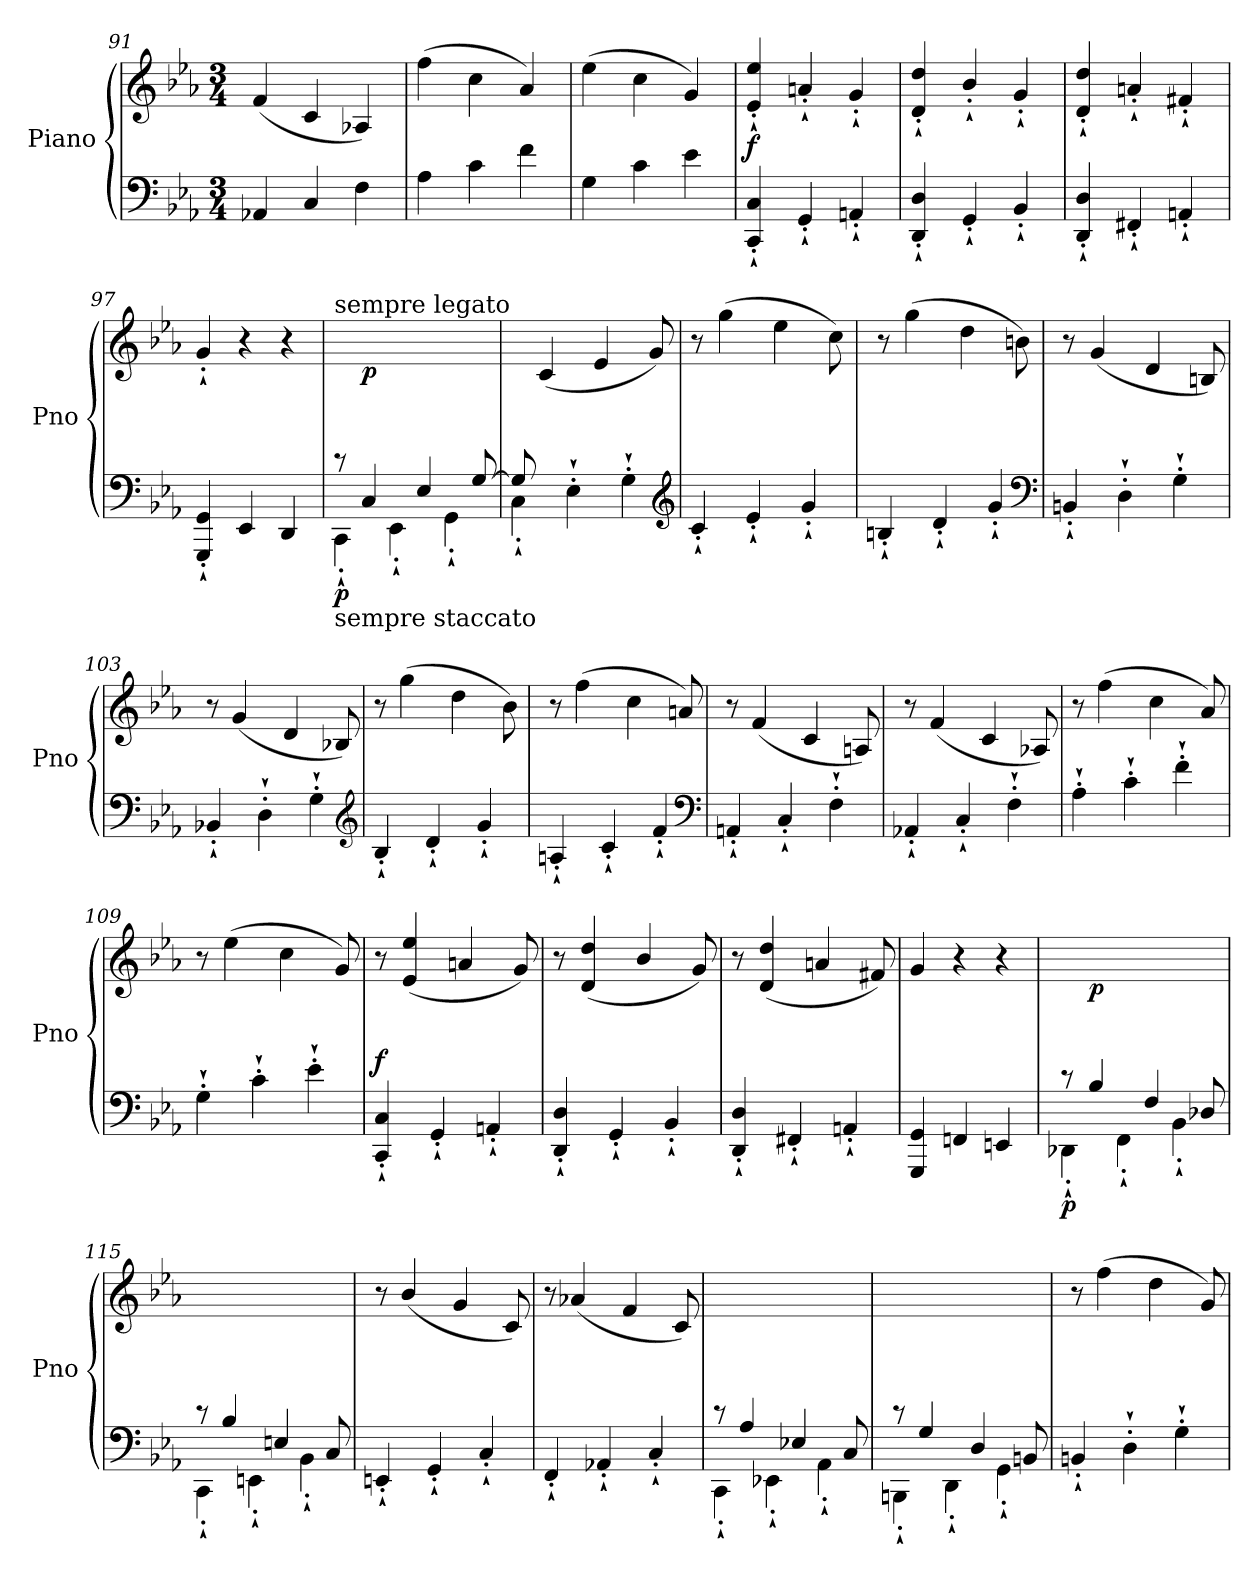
**kern	**kern	**dynam
*part1	*part1	*part1
*staff2	*staff1	*staff1/2
*I"Piano	*	*
*I'Pno	*	*
*clefF4	*clefG2	*
*k[b-e-a-]	*k[b-e-a-]	*
*E-:	*E-:	*
*M3/4	*M3/4	*
=91	=91	=91
4AA-X/	(4f/	.
4C/	4c/	.
4F\	4A-X/)	.
=92	=92	=92
4A-\	(4ff\	.
4c\	4cc\	.
4f\	4a-/)	.
!!LO:PB:g=z
=93	=93	=93
4G\	(4ee-\	.
4c\	4cc\	.
4e-\	4g/)	.
=94	=94	=94
!	!	!LO:DY:b
4CC/`' 4C/`'	4e-/`' 4ee-/`'	f
4GG`'/	4an`'/	.
4AAn`'/	4g`'/	.
=95	=95	=95
4DD/`' 4D/`'	4d/`' 4dd/`'	.
4GG`'/	4b-`'/	.
4BB-`'/	4g`'/	.
=96	=96	=96
4DD/`' 4D/`'	4d/`' 4dd/`'	.
4FF#X`'/	4an`'/	.
4AAn`'/	4f#X`'/	.
=97	=97	=97
4GGG/`' 4GG/`'	4g`'/	.
4EE-/	4r	.
4DD/	4r	.
=98	=98	=98
*^	*	*
!	!	!LO:TX:a:t=sempre legato	!
!LO:TX:b:t=sempre staccato	!	!	!
!	!	!	!LO:DY:b=2
8ryy	4CC`'\	8rAAA	p
!	!	!	!LO:DY:b
4C/	.	2ryy	p
.	4EE-`'\	.	.
4E-/	.	.	.
.	4GG`'\	.	.
[8G/	.	8ryy	.
=99	=99	=99	=99
8G/]	4C`'\	8ryy	.
2ryy	.	(4c/	.
.	4E-`'\	.	.
.	.	4e-/	.
.	4G`'\	.	.
8ryy	.	8g/)	.
*v	*v	*	*
*clefG2	*	*
=100	=100	=100
4c`'/	8r	.
.	(4gg\	.
4e-`'/	.	.
.	4ee-\	.
4g`'/	.	.
.	8cc\)	.
=101	=101	=101
4Bn`'/	8r	.
.	(4gg\	.
4d`'/	.	.
.	4dd\	.
4g`'/	.	.
.	8bn\)	.
*clefF4	*	*
=102	=102	=102
4BBn`'/	8r	.
.	(4g/	.
4D`'\	.	.
.	4d/	.
4G`'\	.	.
.	8Bn/)	.
!!LO:LB:g=z
=103	=103	=103
4BB-X`'/	8r	.
.	(4g/	.
4D`'\	.	.
.	4d/	.
4G`'\	.	.
.	8B-X/)	.
*clefG2	*	*
=104	=104	=104
4B-`'/	8r	.
.	(4gg\	.
4d`'/	.	.
.	4dd\	.
4g`'/	.	.
.	8b-\)	.
=105	=105	=105
4An`'/	8r	.
.	(4ff\	.
4c`'/	.	.
.	4cc\	.
4f`'/	.	.
.	8an/)	.
*clefF4	*	*
=106	=106	=106
4AAn`'/	8r	.
.	(4f/	.
4C`'/	.	.
.	4c/	.
4F`'\	.	.
.	8An/)	.
=107	=107	=107
4AA-X`'/	8r	.
.	(4f/	.
4C`'/	.	.
.	4c/	.
4F`'\	.	.
.	8A-X/)	.
=108	=108	=108
4A-`'\	8r	.
.	(4ff\	.
4c`'\	.	.
.	4cc\	.
4f`'\	.	.
.	8a-/)	.
=109	=109	=109
4G`'\	8r	.
.	(4ee-\	.
4c`'\	.	.
.	4cc\	.
4e-`'\	.	.
.	8g/)	.
=110	=110	=110
!	!	!LO:DY:a=2
4CC/`' 4C/`'	8r	f
.	(4e-/ 4ee-/	.
4GG`'/	.	.
.	4an/	.
4AAn`'/	.	.
.	8g/)	.
=111	=111	=111
4DD/`' 4D/`'	8r	.
.	(4d/ 4dd/	.
4GG`'/	.	.
.	4b-/	.
4BB-`'/	.	.
.	8g/)	.
=112	=112	=112
4DD/`' 4D/`'	8r	.
.	(4d/ 4dd/	.
4FF#X`'/	.	.
.	4an/	.
4AAn`'/	.	.
.	8f#X/)	.
!!LO:LB:g=z
=113	=113	=113
4GGG/ 4GG/	4g/	.
4FFn/	4r	.
4EEn/	4r	.
=114	=114	=114
*^	*	*
!	!	!	!LO:DY:b=2
8ryy	4DD-X`'\	8rAAA	p
!	!	!	!LO:DY:b
4B-/	.	2ryy	p
.	4FF`'\	.	.
4F/	.	.	.
.	4BB-`'\	.	.
8D-X/	.	8ryy	.
=115	=115	=115	=115
8ryy	4CC`'\	8rAAA	.
4B-/	.	2ryy	.
.	4EEn`'\	.	.
4En/	.	.	.
.	4BB-`'\	.	.
8C/	.	8ryy	.
*v	*v	*	*
=116	=116	=116
4EEn`'/	8r	.
.	(4b-/	.
4GG`'/	.	.
.	4g/	.
4C`'/	.	.
.	8c/)	.
=117	=117	=117
4FF`'/	8r	.
.	(4a-X/	.
4AA-X`'/	.	.
.	4f/	.
4C`'/	.	.
.	8c/)	.
=118	=118	=118
*^	*	*
8ryy	4CC`'\	8rAAA	.
4A-/	.	2ryy	.
.	4EE-X`'\	.	.
4E-X/	.	.	.
.	4AA-`'\	.	.
8C/	.	8ryy	.
=119	=119	=119	=119
8ryy	4BBBn`'\	8rAAA	.
4G/	.	2ryy	.
.	4DD`'\	.	.
4D/	.	.	.
.	4GG`'\	.	.
8BBn/	.	8ryy	.
*v	*v	*	*
=120	=120	=120
4BBn`'/	8r	.
.	(4ff\	.
4D`'\	.	.
.	4dd\	.
4G`'\	.	.
.	8g/)	.
=	=	=
*-	*-	*-
